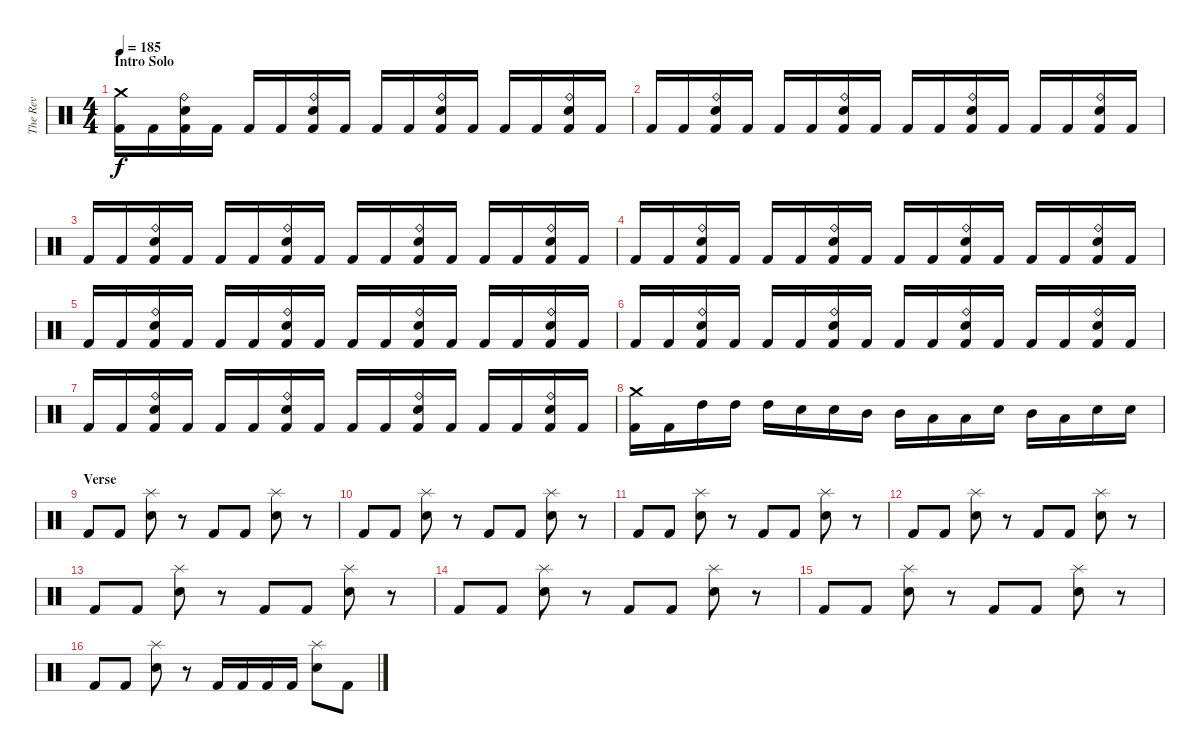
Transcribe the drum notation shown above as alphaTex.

\track ("The Rev" "The Rev") {instrument percussion}
\staff {score}
\articulation defaults
\ts (4 4)
\section ("" "Intro Solo")
\tempo 185
\clef neutral
\ks c
("Crash medium (hit)" "Kick (hit) 2").16{dy f} "Kick (hit) 2".16 ("Ride (bell)" "Electric Snare (hit)" "Kick (hit) 2").16 "Kick (hit) 2".16 "Kick (hit) 2".16 "Kick (hit) 2".16 ("Ride (bell)" "Electric Snare (hit)" "Kick (hit) 2").16 "Kick (hit) 2".16 "Kick (hit) 2".16 "Kick (hit) 2".16 ("Ride (bell)" "Electric Snare (hit)" "Kick (hit) 2").16 "Kick (hit) 2".16 "Kick (hit) 2".16 "Kick (hit) 2".16 ("Ride (bell)" "Electric Snare (hit)" "Kick (hit) 2").16 "Kick (hit) 2".16 |
"Kick (hit) 2".16 "Kick (hit) 2".16 ("Ride (bell)" "Electric Snare (hit)" "Kick (hit) 2").16 "Kick (hit) 2".16 "Kick (hit) 2".16 "Kick (hit) 2".16 ("Ride (bell)" "Electric Snare (hit)" "Kick (hit) 2").16 "Kick (hit) 2".16 "Kick (hit) 2".16 "Kick (hit) 2".16 ("Ride (bell)" "Electric Snare (hit)" "Kick (hit) 2").16 "Kick (hit) 2".16 "Kick (hit) 2".16 "Kick (hit) 2".16 ("Ride (bell)" "Electric Snare (hit)" "Kick (hit) 2").16 "Kick (hit) 2".16 |
"Kick (hit) 2".16 "Kick (hit) 2".16 ("Ride (bell)" "Electric Snare (hit)" "Kick (hit) 2").16 "Kick (hit) 2".16 "Kick (hit) 2".16 "Kick (hit) 2".16 ("Ride (bell)" "Electric Snare (hit)" "Kick (hit) 2").16 "Kick (hit) 2".16 "Kick (hit) 2".16 "Kick (hit) 2".16 ("Ride (bell)" "Electric Snare (hit)" "Kick (hit) 2").16 "Kick (hit) 2".16 "Kick (hit) 2".16 "Kick (hit) 2".16 ("Ride (bell)" "Electric Snare (hit)" "Kick (hit) 2").16 "Kick (hit) 2".16 |
"Kick (hit) 2".16 "Kick (hit) 2".16 ("Ride (bell)" "Electric Snare (hit)" "Kick (hit) 2").16 "Kick (hit) 2".16 "Kick (hit) 2".16 "Kick (hit) 2".16 ("Ride (bell)" "Electric Snare (hit)" "Kick (hit) 2").16 "Kick (hit) 2".16 "Kick (hit) 2".16 "Kick (hit) 2".16 ("Ride (bell)" "Electric Snare (hit)" "Kick (hit) 2").16 "Kick (hit) 2".16 "Kick (hit) 2".16 "Kick (hit) 2".16 ("Ride (bell)" "Electric Snare (hit)" "Kick (hit) 2").16 "Kick (hit) 2".16 |
"Kick (hit) 2".16 "Kick (hit) 2".16 ("Ride (bell)" "Electric Snare (hit)" "Kick (hit) 2").16 "Kick (hit) 2".16 "Kick (hit) 2".16 "Kick (hit) 2".16 ("Ride (bell)" "Electric Snare (hit)" "Kick (hit) 2").16 "Kick (hit) 2".16 "Kick (hit) 2".16 "Kick (hit) 2".16 ("Ride (bell)" "Electric Snare (hit)" "Kick (hit) 2").16 "Kick (hit) 2".16 "Kick (hit) 2".16 "Kick (hit) 2".16 ("Ride (bell)" "Electric Snare (hit)" "Kick (hit) 2").16 "Kick (hit) 2".16 |
"Kick (hit) 2".16 "Kick (hit) 2".16 ("Ride (bell)" "Electric Snare (hit)" "Kick (hit) 2").16 "Kick (hit) 2".16 "Kick (hit) 2".16 "Kick (hit) 2".16 ("Ride (bell)" "Electric Snare (hit)" "Kick (hit) 2").16 "Kick (hit) 2".16 "Kick (hit) 2".16 "Kick (hit) 2".16 ("Ride (bell)" "Electric Snare (hit)" "Kick (hit) 2").16 "Kick (hit) 2".16 "Kick (hit) 2".16 "Kick (hit) 2".16 ("Ride (bell)" "Electric Snare (hit)" "Kick (hit) 2").16 "Kick (hit) 2".16 |
"Kick (hit) 2".16 "Kick (hit) 2".16 ("Ride (bell)" "Electric Snare (hit)" "Kick (hit) 2").16 "Kick (hit) 2".16 "Kick (hit) 2".16 "Kick (hit) 2".16 ("Ride (bell)" "Electric Snare (hit)" "Kick (hit) 2").16 "Kick (hit) 2".16 "Kick (hit) 2".16 "Kick (hit) 2".16 ("Ride (bell)" "Electric Snare (hit)" "Kick (hit) 2").16 "Kick (hit) 2".16 "Kick (hit) 2".16 "Kick (hit) 2".16 ("Ride (bell)" "Electric Snare (hit)" "Kick (hit) 2").16 "Kick (hit) 2".16 |
("Crash medium (hit)" "Kick (hit) 2").16 "Kick (hit) 2".16 "High Tom (hit)".16 "High Tom (hit)".16 "High Tom (hit)".16 "Electric Snare (hit)".16 "Electric Snare (hit)".16 "Mid Tom (hit)".16 "Mid Tom (hit)".16 "Low Tom (hit)".16 "Low Tom (hit)".16 "Electric Snare (hit)".16 "Mid Tom (hit)".16 "Low Tom (hit)".16 "Electric Snare (hit)".16 "Electric Snare (hit)".16 |
\section ("" "Verse")
"Kick (hit) 2".8 "Kick (hit) 2".8 ("Splash (hit)" "Electric Snare (hit)").8 r.8 "Kick (hit) 2".8 "Kick (hit) 2".8 ("Splash (hit)" "Electric Snare (hit)").8 r.8 |
"Kick (hit) 2".8 "Kick (hit) 2".8 ("Splash (hit)" "Electric Snare (hit)").8 r.8 "Kick (hit) 2".8 "Kick (hit) 2".8 ("Splash (hit)" "Electric Snare (hit)").8 r.8 |
"Kick (hit) 2".8 "Kick (hit) 2".8 ("Splash (hit)" "Electric Snare (hit)").8 r.8 "Kick (hit) 2".8 "Kick (hit) 2".8 ("Splash (hit)" "Electric Snare (hit)").8 r.8 |
"Kick (hit) 2".8 "Kick (hit) 2".8 ("Splash (hit)" "Electric Snare (hit)").8 r.8 "Kick (hit) 2".8 "Kick (hit) 2".8 ("Splash (hit)" "Electric Snare (hit)").8 r.8 |
"Kick (hit) 2".8 "Kick (hit) 2".8 ("Splash (hit)" "Electric Snare (hit)").8 r.8 "Kick (hit) 2".8 "Kick (hit) 2".8 ("Splash (hit)" "Electric Snare (hit)").8 r.8 |
"Kick (hit) 2".8 "Kick (hit) 2".8 ("Splash (hit)" "Electric Snare (hit)").8 r.8 "Kick (hit) 2".8 "Kick (hit) 2".8 ("Splash (hit)" "Electric Snare (hit)").8 r.8 |
"Kick (hit) 2".8 "Kick (hit) 2".8 ("Splash (hit)" "Electric Snare (hit)").8 r.8 "Kick (hit) 2".8 "Kick (hit) 2".8 ("Splash (hit)" "Electric Snare (hit)").8 r.8 |
"Kick (hit) 2".8 "Kick (hit) 2".8 ("Splash (hit)" "Electric Snare (hit)").8 r.8 "Kick (hit) 2".16 "Kick (hit) 2".16 "Kick (hit) 2".16 "Kick (hit) 2".16 ("Splash (hit)" "Electric Snare (hit)").8 "Kick (hit) 2".8
